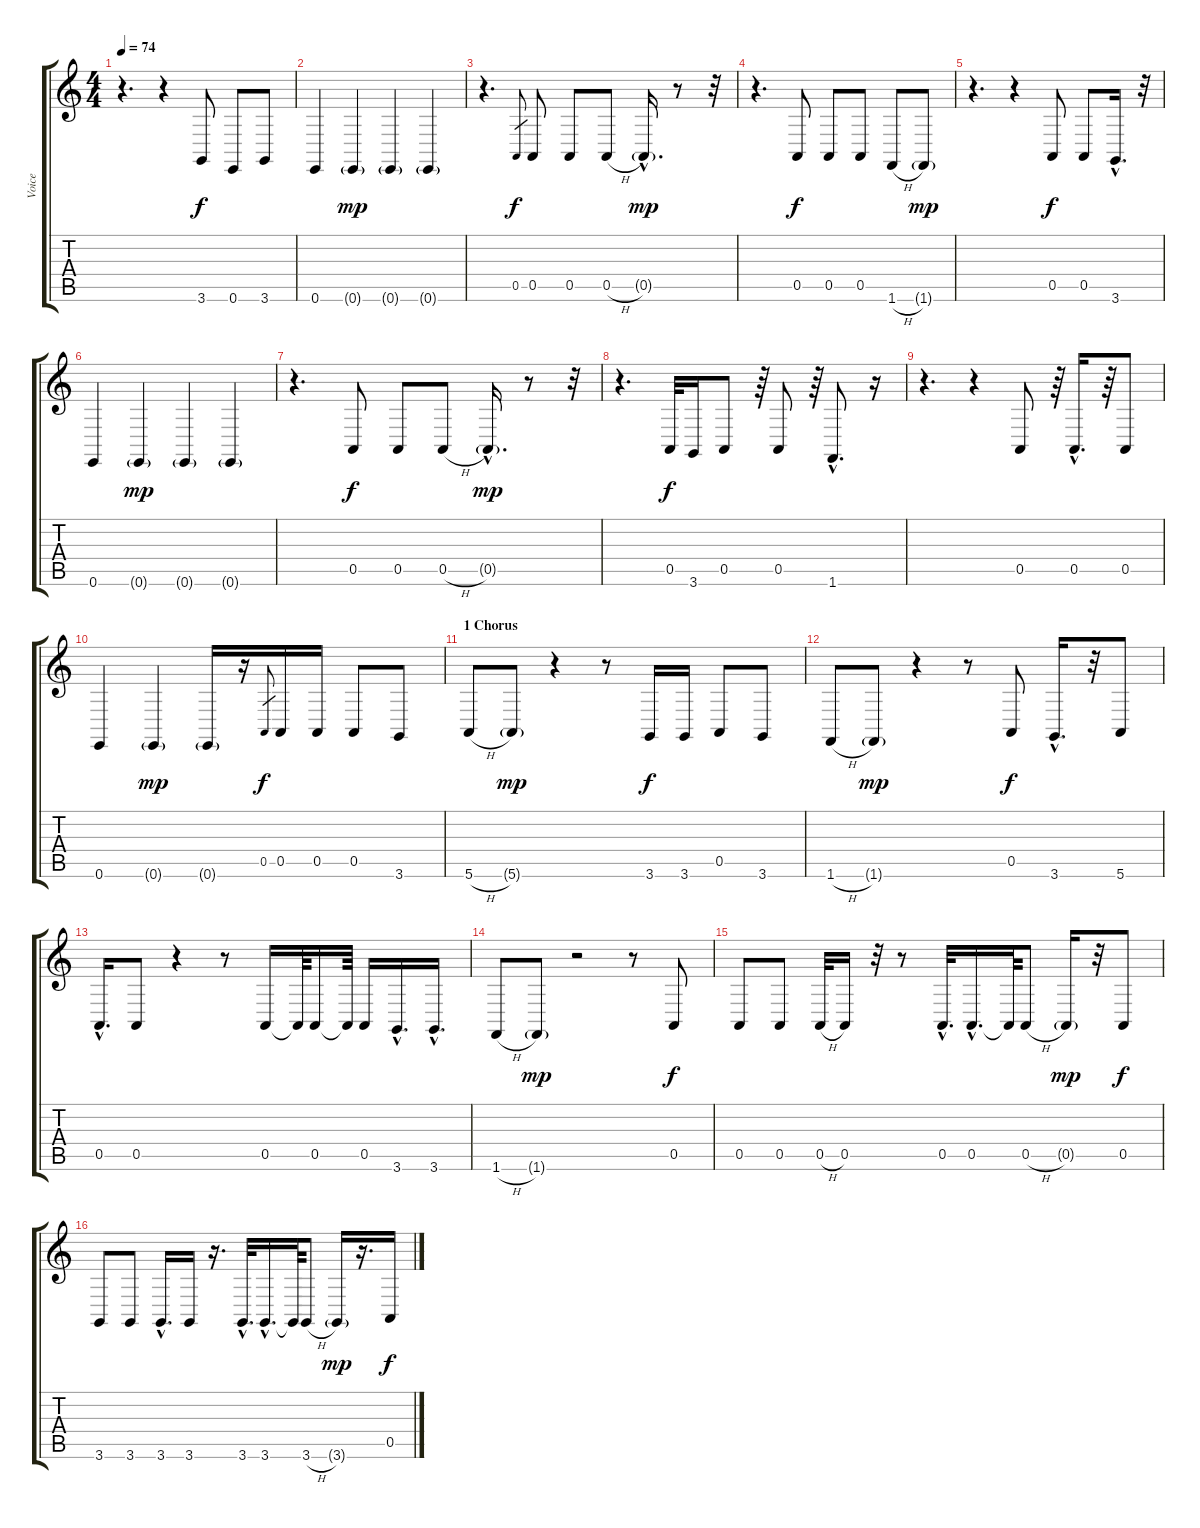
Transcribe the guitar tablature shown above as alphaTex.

\track ("Voice" "Voice") {instrument synthvoice}
\staff {score tabs}
\tuning (E4 B3 G3 D3 A2 E2) {hide}
\ts (4 4)
\tempo 74
\clef g2
\ks c
r.4{d dy mp} r.4 3.6.8{dy f} 0.6.8 3.6.8 |
0.6.4 0.6{g}.4{dy mp balance 16} 0.6{g}.4{balance 0} 0.6{g}.4{balance 16} |
r.4{d balance 8} 0.5.8{gr dy f} 0.5.8 0.5.8 0.5{h}.8 0.5{g hac}.16{d dy mp} r.8 r.32 |
r.4{d} 0.5.8{dy f} 0.5.8 0.5.8 1.6{h}.8 1.6{g}.8{dy mp} |
r.4{d} r.4 0.5.8{dy f} 0.5.8 3.6{hac}.16{d} r.32 |
0.6.4 0.6{g}.4{dy mp} 0.6{g}.4{balance 0} 0.6{g}.4{balance 16} |
r.4{d} 0.5.8{dy f balance 8} 0.5.8 0.5{h}.8 0.5{g hac}.16{d dy mp} r.8 r.32 |
r.4{d} 0.5.32{dy f} 3.6.16 0.5.8 r.64 0.5.8 r.64 1.6{hac}.8{d} r.16 |
r.4{d} r.4 0.5.8 r.64 0.5{hac}.16{d} r.64 0.5.8 |
0.6.4 0.6{g}.4{dy mp balance 16} 0.6{g}.16{balance 0} r.16{balance 8} 0.5.8{gr dy f} 0.5.16 0.5.16 0.5.8 3.6.8 |
\section ("" "1 Chorus")
5.6{h}.8 5.6{g}.8{dy mp} r.4 r.8 3.6.16{dy f} 3.6.16 0.5.8 3.6.8 |
1.6{h}.8 1.6{g}.8{dy mp} r.4 r.8 0.5.8{dy f} 3.6{hac}.16{d} r.32 5.6.8 |
0.5{hac}.16{d} 0.5.8 r.4 r.8 0.5.16 0.5{t}.64 0.5.16 0.5{t}.64 0.5.16 3.6{hac}.16{d} 3.6{hac}.16{d} |
1.6{h}.8 1.6{g}.8{dy mp} r.2 r.8 0.5.8{dy f} |
0.5.8 0.5.8 0.5{h}.32 0.5.16 r.32 r.8 0.5{hac}.32{d} 0.5{hac}.16{d} 0.5{t}.64 0.5{h}.8 0.5{g}.16{dy mp} r.32 0.5.8{dy f} |
3.6.8 3.6.8 3.6{hac}.16{d} 3.6.16 r.16{d} 3.6{hac}.32{d} 3.6{hac}.16{d} 3.6{t}.64 3.6{h}.8 3.6{g}.16{dy mp} r.16{d} 0.5.16{dy f}
